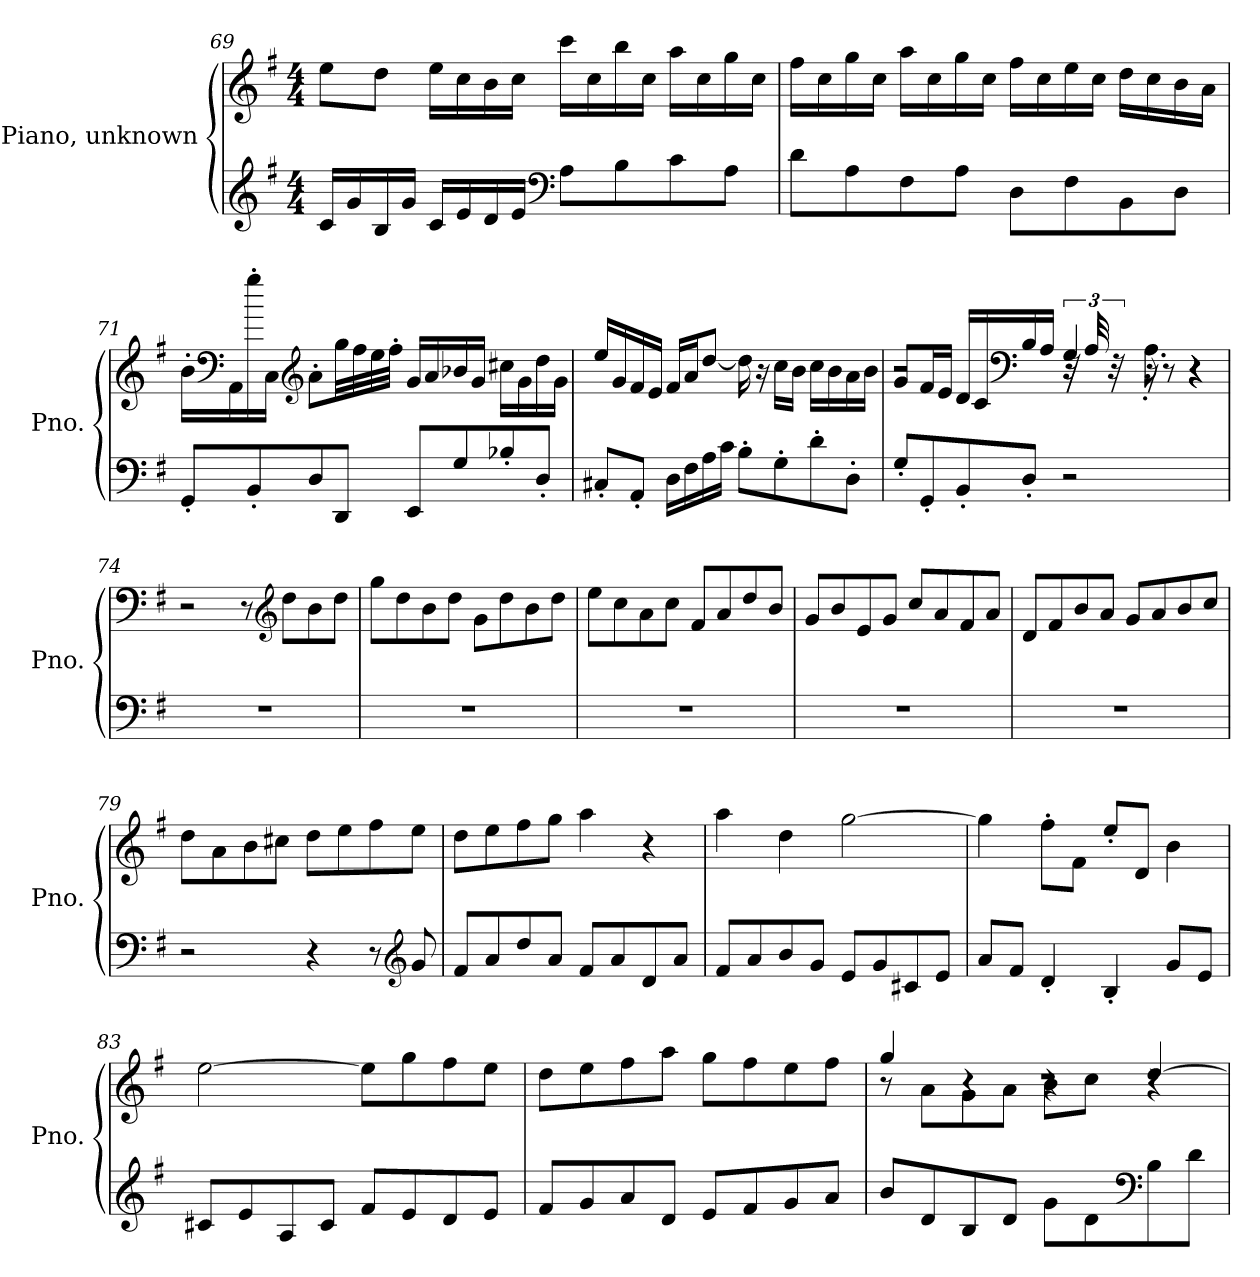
**kern	**kern
*part1	*part1
*staff2	*staff1
*I"Piano, unknown	*
*I'Pno.	*
*clefG2	*clefG2
*k[f#]	*k[f#]
*M4/4	*M4/4
=69	=69
16c/LL	8ee\L
16g/	.
16B/	8dd\J
16g/JJ	.
16c/LL	16ee\LL
16e/	16cc\
16d/	16b\
16e/JJ	16cc\JJ
*clefF4	*
8A\L	16ccc\LL
.	16cc\
8B\	16bb\
.	16cc\JJ
8c\	16aa\LL
.	16cc\
8A\J	16gg\
.	16cc\JJ
!!LO:LB:g=z
=70	=70
8d\L	16ff#\LL
.	16cc\
8A\	16gg\
.	16cc\JJ
8F#\	16aa\LL
.	16cc\
8A\J	16gg\
.	16cc\JJ
8D\L	16ff#\LL
.	16cc\
8F#\	16ee\
.	16cc\JJ
8BB\	16dd\LL
.	16cc\
8D\J	16b\
.	16a\JJ
=71	=71
8GG'/L	16b'\LL
*	*clefF4
.	16AA\
8BB'/	16gg'\
.	16C\JJ
*	*clefG2
8D/	8a'\L
8DD/J	32gg\LL
.	32ff#\
.	32ee\
.	32ff#'\JJJ
8EE/L	16g/LL
.	16a/
8G/	16b-X/
.	16g/JJ
8B-X'/	16cc#X\LL
.	16g\
8D'/J	16dd\
.	16g\JJ
!!LO:LB:g=z
=72	=72
8C#X'/L	16ee/LL
.	16g/
8AA'/J	16f#/
.	16e/JJ
16D\LL	16f#/LL
16F#\	16a/J
16A\	[8dd/J
16c\JJ	.
8B'\L	16dd\]
.	16r
8G'\	16cc\LL
.	16b\JJ
8d'\	16cc\LL
.	16b\
8D'\J	16a\
.	16b\JJ
=73	=73
*	*^
*	*	*^
8G'/L	8g/L	2r	2r
8GG'/	16f#/L	.	.
.	16e/JJ	.	.
8BB'/	16d/LL	.	.
.	16c/	.	.
*	*clefF4	*	*
8D'/J	16B/	.	.
.	16A/JJ	.	.
2r	48r	16r	4G/
.	48A/	.	.
.	48r	.	.
.	16r	8.A'\	.
.	8r	.	.
.	4r	4r	4r
*	*v	*v	*v
=74	=74
1r	2r
.	8r
*	*clefG2
.	8dd\L
.	8b\
.	8dd\J
!!LO:PB:g=z
=75	=75
1r	8gg\L
.	8dd\
.	8b\
.	8dd\J
.	8g\L
.	8dd\
.	8b\
.	8dd\J
=76	=76
1r	8ee\L
.	8cc\
.	8a\
.	8cc\J
.	8f#/L
.	8a/
.	8dd/
.	8b/J
=77	=77
1r	8g/L
.	8b/
.	8e/
.	8g/J
.	8cc/L
.	8a/
.	8f#/
.	8a/J
=78	=78
1r	8d/L
.	8f#/
.	8b/
.	8a/J
.	8g/L
.	8a/
.	8b/
.	8cc/J
=79	=79
2r	8dd\L
.	8a\
.	8b\
.	8cc#X\J
4r	8dd\L
.	8ee\
8r	8ff#\
*clefG2	*
8g/	8ee\J
!!LO:LB:g=z
=80	=80
8f#/L	8dd\L
8a/	8ee\
8dd/	8ff#\
8a/J	8gg\J
8f#/L	4aa\
8a/	.
8d/	4r
8a/J	.
=81	=81
8f#/L	4aa\
8a/	.
8b/	4dd\
8g/J	.
8e/L	[2gg\
8g/	.
8c#X/	.
8e/J	.
=82	=82
8a/L	4gg\]
8f#/J	.
4d'/	8ff#'\L
.	8f#\J
4B'/	8ee'/L
.	8d/J
8g/L	4b\
8e/J	.
=83	=83
8c#X/L	[2ee\
8e/	.
8A/	.
8c#/J	.
8f#/L	8ee\L]
8e/	8gg\
8d/	8ff#\
8e/J	8ee\J
=84	=84
8f#/L	8dd\L
8g/	8ee\
8a/	8ff#\
8d/J	8aa\J
8e/L	8gg\L
8f#/	8ff#\
8g/	8ee\
8a/J	8ff#\J
!!LO:LB:g=z
=85	=85
*	*^
*	*	*^
8b/L	1r	8r	4gg/
8d/	.	8a\L	.
8B/	.	8g\	4r
8d/J	.	8a\J	.
8g\L	.	8b\L	4r
8d\	.	8cc\J	.
*clefF4	*	*	*
8B\	.	4r	[4dd/
8d\J	.	.	.
*	*v	*v	*v
=	=
*-	*-
